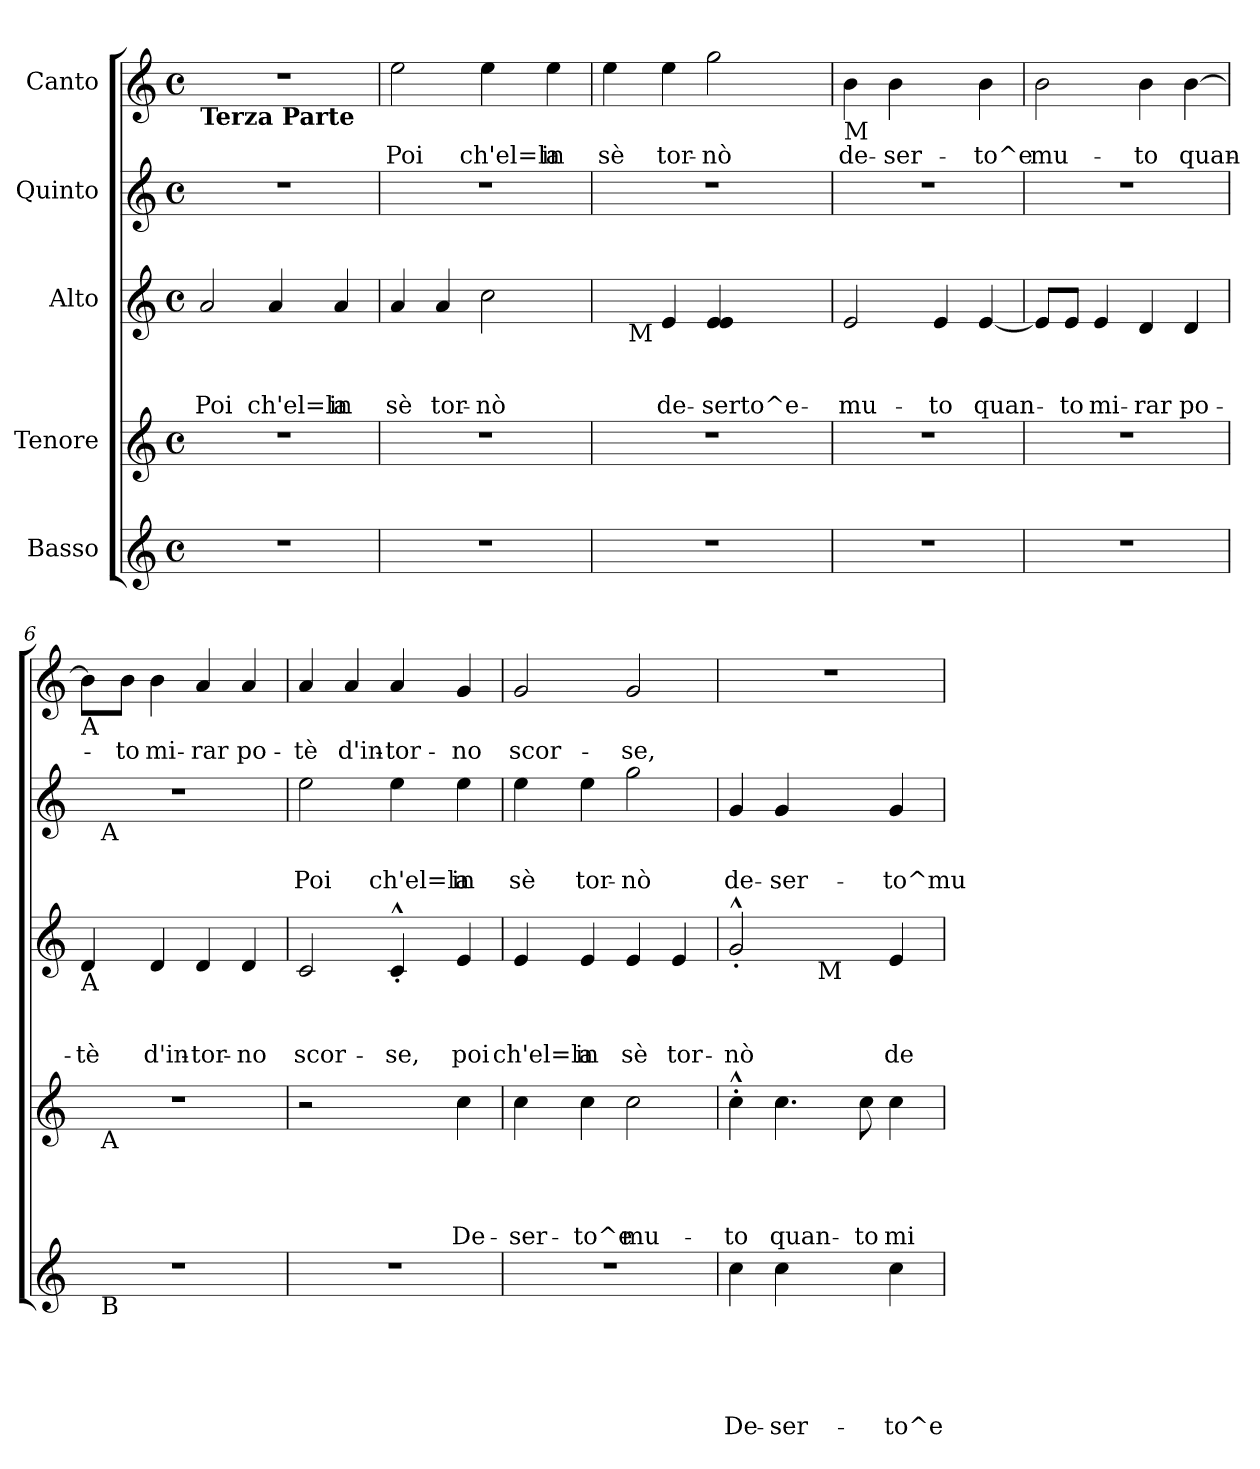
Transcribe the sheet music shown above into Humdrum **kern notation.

**kern	**text	**text	**text	**text	**text	**kern	**text	**text	**text	**text	**kern	**text	**text	**text	**kern	**text	**text	**kern	**text
*part5	*part5	*part5	*part5	*part5	*part5	*part4	*part4	*part4	*part4	*part4	*part3	*part3	*part3	*part3	*part2	*part2	*part2	*part1	*part1
*staff5	*staff5	*staff5	*staff5	*staff5	*staff5	*staff4	*staff4	*staff4	*staff4	*staff4	*staff3	*staff3	*staff3	*staff3	*staff2	*staff2	*staff2	*staff1	*staff1
*I"Basso	*	*	*	*	*	*I"Tenore	*	*	*	*	*I"Alto	*	*	*	*I"Quinto	*	*	*I"Canto	*
*clefG2	*	*	*	*	*	*clefG2	*	*	*	*	*clefG2	*	*	*	*clefG2	*	*	*clefG2	*
*k[]	*	*	*	*	*	*k[]	*	*	*	*	*k[]	*	*	*	*k[]	*	*	*k[]	*
*C:	*	*	*	*	*	*C:	*	*	*	*	*C:	*	*	*	*C:	*	*	*C:	*
*M4/4	*	*	*	*	*	*M4/4	*	*	*	*	*M4/4	*	*	*	*M4/4	*	*	*M4/4	*
*met(c)	*	*	*	*	*	*met(c)	*	*	*	*	*met(c)	*	*	*	*met(c)	*	*	*met(c)	*
=1	=1	=1	=1	=1	=1	=1	=1	=1	=1	=1	=1	=1	=1	=1	=1	=1	=1	=1	=1
!	!	!	!	!	!	!	!	!	!	!	!	!	!	!	!	!	!	!LO:TX:b:B:t=Terza Parte	!
!	!	!	!	!	!	!	!	!	!	!	!	!	!	!LO:LY:b	!	!	!	!	!
1r	.	.	.	.	.	1r	.	.	.	.	2a/	.	.	Poi	1r	.	.	1r	.
!	!	!	!	!	!	!	!	!	!	!	!	!	!	!LO:LY:b	!	!	!	!	!
.	.	.	.	.	.	.	.	.	.	.	4a/	.	.	ch'el=la	.	.	.	.	.
!	!	!	!	!	!	!	!	!	!	!	!	!	!	!LO:LY:b	!	!	!	!	!
.	.	.	.	.	.	.	.	.	.	.	4a/	.	.	in	.	.	.	.	.
=2	=2	=2	=2	=2	=2	=2	=2	=2	=2	=2	=2	=2	=2	=2	=2	=2	=2	=2	=2
!	!	!	!	!	!	!	!	!	!	!	!	!	!	!LO:LY:b	!	!	!	!	!LO:LY:b
1r	.	.	.	.	.	1r	.	.	.	.	4a/	.	.	sè	1r	.	.	2ee\	Poi
!	!	!	!	!	!	!	!	!	!	!	!	!	!	!LO:LY:b	!	!	!	!	!
.	.	.	.	.	.	.	.	.	.	.	4a/	.	.	tor-	.	.	.	.	.
!	!	!	!	!	!	!	!	!	!	!	!	!	!	!LO:LY:b	!	!	!	!	!LO:LY:b
.	.	.	.	.	.	.	.	.	.	.	2cc\	.	.	-nò	.	.	.	4ee\	ch'el=la
!	!	!	!	!	!	!	!	!	!	!	!	!	!	!	!	!	!	!	!LO:LY:b
.	.	.	.	.	.	.	.	.	.	.	.	.	.	.	.	.	.	4ee\	in
=3	=3	=3	=3	=3	=3	=3	=3	=3	=3	=3	=3	=3	=3	=3	=3	=3	=3	=3	=3
!	!	!	!	!	!	!	!	!	!	!	!	!	!	!	!	!	!	!	!LO:LY:b
*	*	*	*	*	*	*	*	*	*	*	*^	*	*	*	*	*	*	*	*
1r	.	.	.	.	.	1r	.	.	.	.	4ryy	16.ryy	.	.	.	1r	.	.	4ee\	sè
!	!	!	!	!	!	!	!	!	!	!	!	!LO:TX:b:t=M	!	!	!	!	!	!	!	!
.	.	.	.	.	.	.	.	.	.	.	.	2ryy	.	.	.	.	.	.	.	.
!	!	!	!	!	!	!	!	!	!	!	!	!	!	!	!LO:LY:b	!	!	!	!	!LO:LY:b
.	.	.	.	.	.	.	.	.	.	.	4e/	.	.	.	de-	.	.	.	4ee\	tor-
!	!	!	!	!	!	!	!	!	!	!	!	!	!	!	!LO:LY:b	!	!	!	!	!LO:LY:b
.	.	.	.	.	.	.	.	.	.	.	4e/ 4e/	.	.	.	-serto^e-	.	.	.	2gg\	-nò
.	.	.	.	.	.	.	.	.	.	.	.	4ryy	.	.	.	.	.	.	.	.
.	.	.	.	.	.	.	.	.	.	.	4ryy	.	.	.	.	.	.	.	.	.
.	.	.	.	.	.	.	.	.	.	.	.	8ryy	.	.	.	.	.	.	.	.
.	.	.	.	.	.	.	.	.	.	.	.	32ryy	.	.	.	.	.	.	.	.
=4	=4	=4	=4	=4	=4	=4	=4	=4	=4	=4	=4	=4	=4	=4	=4	=4	=4	=4	=4	=4
!	!	!	!	!	!	!	!	!	!	!	!	!	!	!	!	!	!	!	!LO:TX:b:t=M	!
!	!	!	!	!	!	!	!	!	!	!	!	!	!	!	!LO:LY:b	!	!	!	!	!LO:LY:b
*	*	*	*	*	*	*	*	*	*	*	*v	*v	*	*	*	*	*	*	*	*
1r	.	.	.	.	.	1r	.	.	.	.	2e/	.	.	-mu-	1r	.	.	4b\	de-
!	!	!	!	!	!	!	!	!	!	!	!	!	!	!	!	!	!	!	!LO:LY:b
.	.	.	.	.	.	.	.	.	.	.	.	.	.	.	.	.	.	4b\	-ser-
!	!	!	!	!	!	!	!	!	!	!	!	!	!	!LO:LY:b	!	!	!	!	!
.	.	.	.	.	.	.	.	.	.	.	4e/	.	.	-to	.	.	.	4ryy	.
!	!	!	!	!	!	!	!	!	!	!	!	!	!	!LO:LY:b	!	!	!	!	!LO:LY:b
.	.	.	.	.	.	.	.	.	.	.	[<4e/	.	.	quan-	.	.	.	4b\	-to^e
=5	=5	=5	=5	=5	=5	=5	=5	=5	=5	=5	=5	=5	=5	=5	=5	=5	=5	=5	=5
!	!	!	!	!	!	!	!	!	!	!	!	!	!	!	!	!	!	!	!LO:LY:b
1r	.	.	.	.	.	1r	.	.	.	.	8e/L]	.	.	.	1r	.	.	2b\	mu-
!	!	!	!	!	!	!	!	!	!	!	!	!	!	!LO:LY:b	!	!	!	!	!
.	.	.	.	.	.	.	.	.	.	.	8e/J	.	.	-to	.	.	.	.	.
!	!	!	!	!	!	!	!	!	!	!	!	!	!	!LO:LY:b	!	!	!	!	!
.	.	.	.	.	.	.	.	.	.	.	4e/	.	.	mi-	.	.	.	.	.
!	!	!	!	!	!	!	!	!	!	!	!	!	!	!LO:LY:b	!	!	!	!	!LO:LY:b
.	.	.	.	.	.	.	.	.	.	.	4d/	.	.	-rar	.	.	.	4b\	-to
!	!	!	!	!	!	!	!	!	!	!	!	!	!	!LO:LY:b	!	!	!	!	!LO:LY:b
.	.	.	.	.	.	.	.	.	.	.	4d/	.	.	po-	.	.	.	[<4b\	quan-
!!LO:LB:g=z
=6	=6	=6	=6	=6	=6	=6	=6	=6	=6	=6	=6	=6	=6	=6	=6	=6	=6	=6	=6
!	!	!	!	!	!	!	!	!	!	!	!	!	!	!	!	!	!	!LO:TX:b:t=A	!
!	!	!	!	!	!	!	!	!	!	!	!LO:TX:b:t=A	!	!	!	!	!	!	!	!
!	!	!	!	!	!	!	!	!	!	!	!	!	!	!LO:LY:b	!	!	!	!	!
*^	*	*	*	*	*	*^	*	*	*	*	*	*	*	*	*^	*	*	*	*
1r	16ryy	.	.	.	.	.	1r	16ryy	.	.	.	.	4d/	.	.	-tè	1r	16ryy	.	.	8b\L]	.
!	!	!	!	!	!	!	!	!	!	!	!	!	!	!	!	!	!	!LO:TX:b:t=A	!	!	!	!
!	!	!	!	!	!	!	!	!LO:TX:b:t=A	!	!	!	!	!	!	!	!	!	!	!	!	!	!
!	!LO:TX:b:t=B	!	!	!	!	!	!	!	!	!	!	!	!	!	!	!	!	!	!	!	!	!
.	2...ryy	.	.	.	.	.	.	2...ryy	.	.	.	.	.	.	.	.	.	2...ryy	.	.	.	.
!	!	!	!	!	!	!	!	!	!	!	!	!	!	!	!	!	!	!	!	!	!	!LO:LY:b
.	.	.	.	.	.	.	.	.	.	.	.	.	.	.	.	.	.	.	.	.	8b\J	-to
!	!	!	!	!	!	!	!	!	!	!	!	!	!	!	!	!LO:LY:b	!	!	!	!	!	!LO:LY:b
.	.	.	.	.	.	.	.	.	.	.	.	.	4d/	.	.	d'in-	.	.	.	.	4b\	mi-
!	!	!	!	!	!	!	!	!	!	!	!	!	!	!	!	!LO:LY:b	!	!	!	!	!	!LO:LY:b
.	.	.	.	.	.	.	.	.	.	.	.	.	4d/	.	.	-tor-	.	.	.	.	4a/	-rar
!	!	!	!	!	!	!	!	!	!	!	!	!	!	!	!	!LO:LY:b	!	!	!	!	!	!LO:LY:b
.	.	.	.	.	.	.	.	.	.	.	.	.	4d/	.	.	-no	.	.	.	.	4a/	po-
=7	=7	=7	=7	=7	=7	=7	=7	=7	=7	=7	=7	=7	=7	=7	=7	=7	=7	=7	=7	=7	=7	=7
!	!	!	!	!	!	!	!	!	!	!	!	!	!	!	!	!LO:LY:b	!	!	!	!LO:LY:b	!	!LO:LY:b
*v	*v	*	*	*	*	*	*	*	*	*	*	*	*	*	*	*	*v	*v	*	*	*	*
*	*	*	*	*	*	*v	*v	*	*	*	*	*	*	*	*	*	*	*	*	*
1r	.	.	.	.	.	2r	.	.	.	.	2c/	.	.	scor-	2ee\	.	Poi	4a/	-tè
!	!	!	!	!	!	!	!	!	!	!	!	!	!	!	!	!	!	!	!LO:LY:b
.	.	.	.	.	.	.	.	.	.	.	.	.	.	.	.	.	.	4a/	d'in-
!	!	!	!	!	!	!	!	!	!	!	!	!	!	!LO:LY:b	!	!	!LO:LY:b	!	!LO:LY:b
.	.	.	.	.	.	4ryy	.	.	.	.	4c^^<'</	.	.	-se,	4ee\	.	ch'el=la	4a/	-tor-
!	!	!	!	!	!	!	!	!	!	!LO:LY:b	!	!	!	!LO:LY:b	!	!	!LO:LY:b	!	!LO:LY:b
.	.	.	.	.	.	4cc\	.	.	.	De-	4e/	.	.	poi	4ee\	.	in	4g/	-no
=8	=8	=8	=8	=8	=8	=8	=8	=8	=8	=8	=8	=8	=8	=8	=8	=8	=8	=8	=8
!	!	!	!	!	!	!	!	!	!	!LO:LY:b	!	!	!	!LO:LY:b	!	!	!LO:LY:b	!	!LO:LY:b
1r	.	.	.	.	.	4cc\	.	.	.	-ser-	4e/	.	.	ch'el=la	4ee\	.	sè	2g/	scor-
!	!	!	!	!	!	!	!	!	!	!LO:LY:b	!	!	!	!LO:LY:b	!	!	!LO:LY:b	!	!
.	.	.	.	.	.	4cc\	.	.	.	-to^e	4e/	.	.	in	4ee\	.	tor-	.	.
!	!	!	!	!	!	!	!	!	!	!LO:LY:b	!	!	!	!LO:LY:b	!	!	!LO:LY:b	!	!LO:LY:b
.	.	.	.	.	.	2cc\	.	.	.	mu-	4e/	.	.	sè	2gg\	.	-nò	2g/	-se,
!	!	!	!	!	!	!	!	!	!	!	!	!	!	!LO:LY:b	!	!	!	!	!
.	.	.	.	.	.	.	.	.	.	.	4e/	.	.	tor-	.	.	.	.	.
=9	=9	=9	=9	=9	=9	=9	=9	=9	=9	=9	=9	=9	=9	=9	=9	=9	=9	=9	=9
!	!	!	!	!	!LO:LY:b	!	!	!	!	!LO:LY:b	!	!	!	!LO:LY:b	!	!	!LO:LY:b	!	!
*	*	*	*	*	*	*	*	*	*	*	*^	*	*	*	*	*	*	*	*
4cc\	.	.	.	.	De-	4cc^^>'>\	.	.	.	-to	2g^^<'</	4...ryy	.	.	-nò	4g/	.	de-	1r	.
!	!	!	!	!	!LO:LY:b	!	!	!	!	!LO:LY:b	!	!	!	!	!	!	!	!LO:LY:b	!	!
4cc\	.	.	.	.	-ser-	4.cc\	.	.	.	quan-	.	.	.	.	.	4g/	.	-ser-	.	.
!	!	!	!	!	!	!	!	!	!	!	!	!LO:TX:b:t=M	!	!	!	!	!	!	!	!
.	.	.	.	.	.	.	.	.	.	.	.	2ryy	.	.	.	.	.	.	.	.
4ryy	.	.	.	.	.	.	.	.	.	.	4ryy	.	.	.	.	4ryy	.	.	.	.
!	!	!	!	!	!	!	!	!	!	!LO:LY:b	!	!	!	!	!	!	!	!	!	!
.	.	.	.	.	.	8cc\	.	.	.	-to	.	.	.	.	.	.	.	.	.	.
!	!	!	!	!	!LO:LY:b	!	!	!	!	!LO:LY:b	!	!	!	!	!LO:LY:b	!	!	!LO:LY:b	!	!
4cc\	.	.	.	.	-to^e	4cc\	.	.	.	mi-	4e/	.	.	.	de-	4g/	.	-to^mu-	.	.
.	.	.	.	.	.	.	.	.	.	.	.	32ryy	.	.	.	.	.	.	.	.
*	*	*	*	*	*	*	*	*	*	*	*v	*v	*	*	*	*	*	*	*	*
=	=	=	=	=	=	=	=	=	=	=	=	=	=	=	=	=	=	=	=
*-	*-	*-	*-	*-	*-	*-	*-	*-	*-	*-	*-	*-	*-	*-	*-	*-	*-	*-	*-
